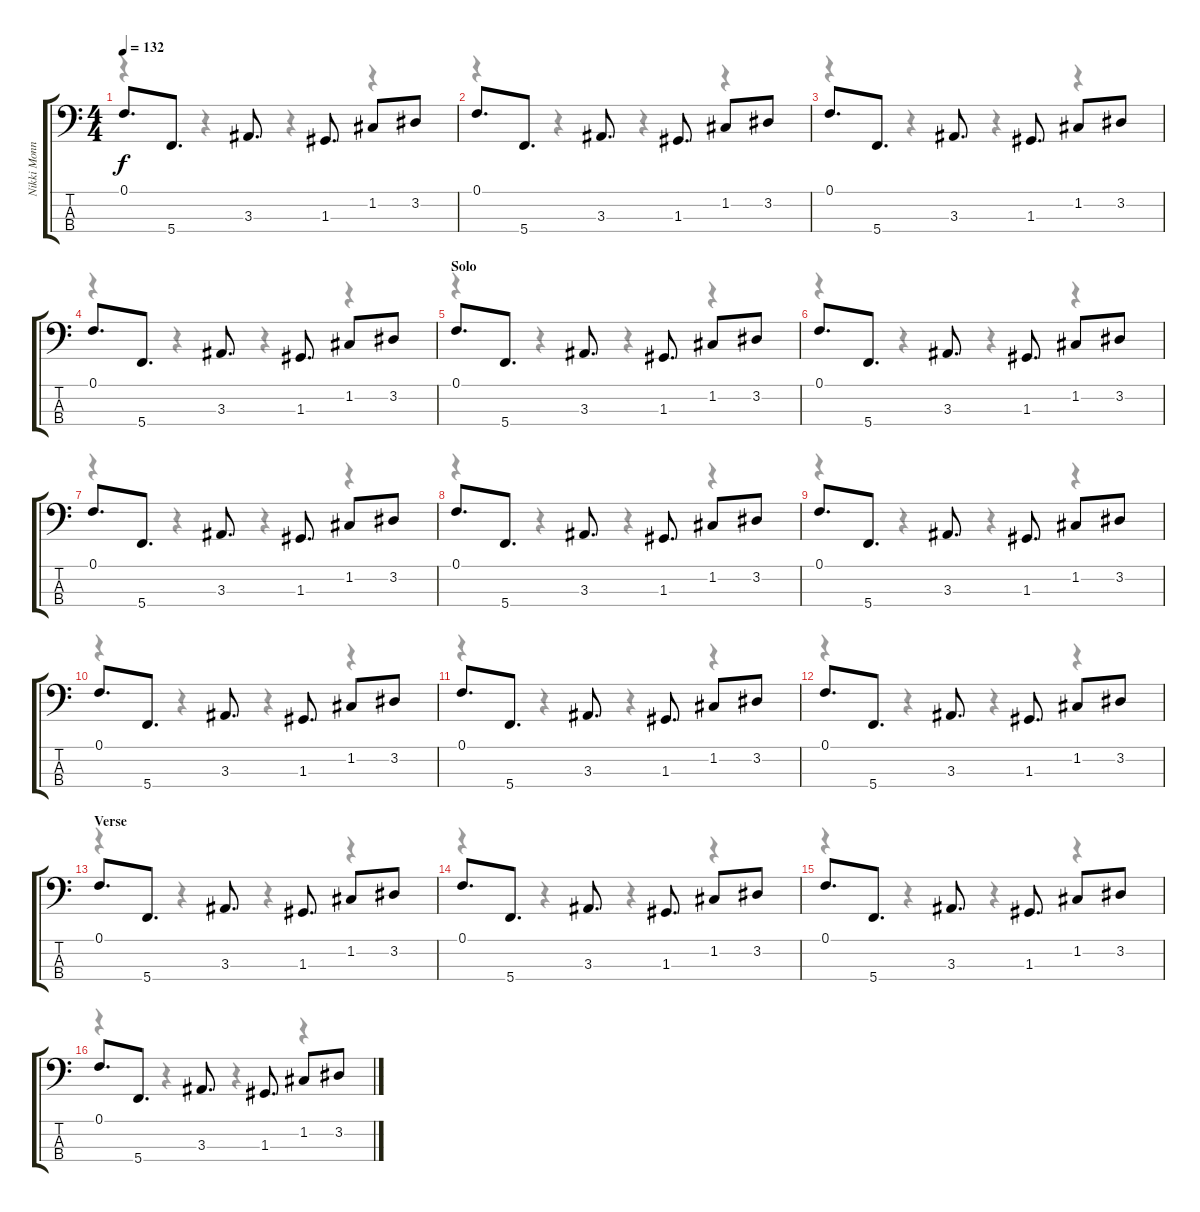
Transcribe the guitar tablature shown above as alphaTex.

\track ("Nikki Monninger" "Nikki Monn") {instrument electricbassfinger}
\staff {score tabs}
\tuning (F2 C2 G1 C1) {hide}
\voice
\ts (4 4)
\tempo 132
\clef f4
\ks c
0.1.8{d dy f} 5.4.8{d} 3.3.8{d} 1.3.8{d} 1.2.8 3.2.8 |
0.1.8{d} 5.4.8{d} 3.3.8{d} 1.3.8{d} 1.2.8 3.2.8 |
0.1.8{d} 5.4.8{d} 3.3.8{d} 1.3.8{d} 1.2.8 3.2.8 |
0.1.8{d} 5.4.8{d} 3.3.8{d} 1.3.8{d} 1.2.8 3.2.8 |
\section ("" "Solo")
0.1.8{d} 5.4.8{d} 3.3.8{d} 1.3.8{d} 1.2.8 3.2.8 |
0.1.8{d} 5.4.8{d} 3.3.8{d} 1.3.8{d} 1.2.8 3.2.8 |
0.1.8{d} 5.4.8{d} 3.3.8{d} 1.3.8{d} 1.2.8 3.2.8 |
0.1.8{d} 5.4.8{d} 3.3.8{d} 1.3.8{d} 1.2.8 3.2.8 |
0.1.8{d} 5.4.8{d} 3.3.8{d} 1.3.8{d} 1.2.8 3.2.8 |
0.1.8{d} 5.4.8{d} 3.3.8{d} 1.3.8{d} 1.2.8 3.2.8 |
0.1.8{d} 5.4.8{d} 3.3.8{d} 1.3.8{d} 1.2.8 3.2.8 |
0.1.8{d} 5.4.8{d} 3.3.8{d} 1.3.8{d} 1.2.8 3.2.8 |
\section ("" "Verse")
0.1.8{d} 5.4.8{d} 3.3.8{d} 1.3.8{d} 1.2.8 3.2.8 |
0.1.8{d} 5.4.8{d} 3.3.8{d} 1.3.8{d} 1.2.8 3.2.8 |
0.1.8{d} 5.4.8{d} 3.3.8{d} 1.3.8{d} 1.2.8 3.2.8 |
0.1.8{d} 5.4.8{d} 3.3.8{d} 1.3.8{d} 1.2.8 3.2.8
\voice
\clef f4
\ottava regular
\simile none
\ks c
r.4{dy f} r.4 r.4 r.4 |
r.4 r.4 r.4 r.4 |
r.4 r.4 r.4 r.4 |
r.4 r.4 r.4 r.4 |
r.4 r.4 r.4 r.4 |
r.4 r.4 r.4 r.4 |
r.4 r.4 r.4 r.4 |
r.4 r.4 r.4 r.4 |
r.4 r.4 r.4 r.4 |
r.4 r.4 r.4 r.4 |
r.4 r.4 r.4 r.4 |
r.4 r.4 r.4 r.4 |
r.4 r.4 r.4 r.4 |
r.4 r.4 r.4 r.4 |
r.4 r.4 r.4 r.4 |
r.4 r.4 r.4 r.4
